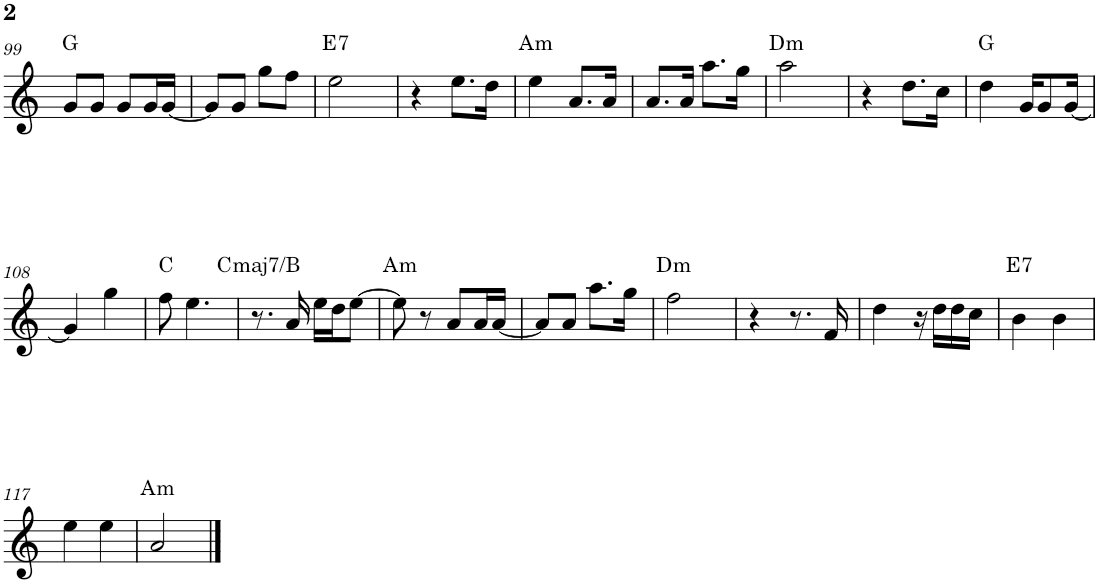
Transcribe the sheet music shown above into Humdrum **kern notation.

**kern	**harte
*part1	*part1
*staff1	*
*I"P1	*
!!LO:PB:g=z
*clefG2	*
*k[]	*
*M2/4	*
=99	=99
8g/L	G:maj
8g/J	.
8g/L	.
16g/L	.
[<16g/JJ	.
=100	=100
8g/L]	.
8g/J	.
8gg\L	.
8ff\J	.
=101	=101
!	!LO:H:kt=7
2ee\	E:7
=102	=102
4r	.
8.ee\L	.
16dd\Jk	.
=103	=103
!	!LO:H:kt=m
4ee\	A:min
8.a/L	.
16a/Jk	.
=104	=104
8.a/L	.
16a/Jk	.
8.aa\L	.
16gg\Jk	.
=105	=105
!	!LO:H:kt=m
2aa\	D:min
=106	=106
4r	.
8.dd\L	.
16cc\Jk	.
=107	=107
4dd\	G:maj
16g/KL	.
8g/	.
[<16g/Jk	.
!!LO:LB:g=z
=108	=108
4g/]	.
4gg\	.
=109	=109
8ff\	C:maj
4.ee\	.
=110	=110
!	!LO:H:kt=maj7
8.r	C:maj7/7
16a/	.
16ee\LL	.
16dd\J	.
[>8ee\J	.
=111	=111
!	!LO:H:kt=m
8ee\]	A:min
8r	.
8a/L	.
16a/L	.
[<16a/JJ	.
=112	=112
8a/L]	.
8a/J	.
8.aa\L	.
16gg\Jk	.
=113	=113
!	!LO:H:kt=m
2ff\	D:min
=114	=114
4r	.
8.r	.
16f/	.
=115	=115
4dd\	.
16r	.
16dd\LL	.
16dd\	.
16cc\JJ	.
=116	=116
!	!LO:H:kt=7
4b\	E:7
4b\	.
!!LO:LB:g=z
=117	=117
4ee\	.
4ee\	.
=118	=118
!	!LO:H:kt=m
2a/	A:min
==	==
*-	*-
